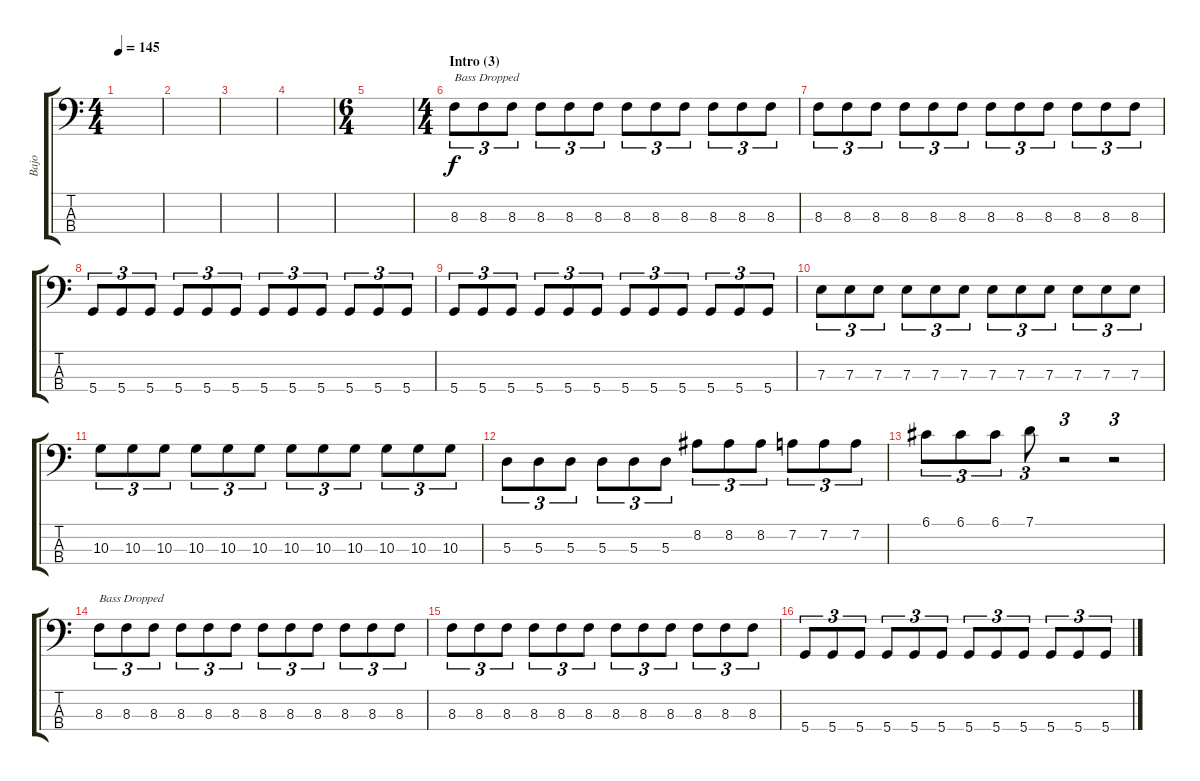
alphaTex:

\track ("Bajo" "Bajo") {instrument electricbassfinger}
\staff {score tabs}
\tuning (G2 D2 A1 D1) {hide}
\ts (4 4)
\tempo 145
\clef f4
\ks c
|
|
|
|
\ts (6 4)
|
\ts (4 4)
\section ("" "Intro (3)")
8.3.8{tu (3 2) txt "Bass Dropped"} 8.3.8{tu (3 2)} 8.3.8{tu (3 2)} 8.3.8{tu (3 2)} 8.3.8{tu (3 2)} 8.3.8{tu (3 2)} 8.3.8{tu (3 2)} 8.3.8{tu (3 2)} 8.3.8{tu (3 2)} 8.3.8{tu (3 2)} 8.3.8{tu (3 2)} 8.3.8{tu (3 2)} |
8.3.8{tu (3 2)} 8.3.8{tu (3 2)} 8.3.8{tu (3 2)} 8.3.8{tu (3 2)} 8.3.8{tu (3 2)} 8.3.8{tu (3 2)} 8.3.8{tu (3 2)} 8.3.8{tu (3 2)} 8.3.8{tu (3 2)} 8.3.8{tu (3 2)} 8.3.8{tu (3 2)} 8.3.8{tu (3 2)} |
5.4.8{tu (3 2)} 5.4.8{tu (3 2)} 5.4.8{tu (3 2)} 5.4.8{tu (3 2)} 5.4.8{tu (3 2)} 5.4.8{tu (3 2)} 5.4.8{tu (3 2)} 5.4.8{tu (3 2)} 5.4.8{tu (3 2)} 5.4.8{tu (3 2)} 5.4.8{tu (3 2)} 5.4.8{tu (3 2)} |
5.4.8{tu (3 2)} 5.4.8{tu (3 2)} 5.4.8{tu (3 2)} 5.4.8{tu (3 2)} 5.4.8{tu (3 2)} 5.4.8{tu (3 2)} 5.4.8{tu (3 2)} 5.4.8{tu (3 2)} 5.4.8{tu (3 2)} 5.4.8{tu (3 2)} 5.4.8{tu (3 2)} 5.4.8{tu (3 2)} |
7.3.8{tu (3 2)} 7.3.8{tu (3 2)} 7.3.8{tu (3 2)} 7.3.8{tu (3 2)} 7.3.8{tu (3 2)} 7.3.8{tu (3 2)} 7.3.8{tu (3 2)} 7.3.8{tu (3 2)} 7.3.8{tu (3 2)} 7.3.8{tu (3 2)} 7.3.8{tu (3 2)} 7.3.8{tu (3 2)} |
10.3.8{tu (3 2)} 10.3.8{tu (3 2)} 10.3.8{tu (3 2)} 10.3.8{tu (3 2)} 10.3.8{tu (3 2)} 10.3.8{tu (3 2)} 10.3.8{tu (3 2)} 10.3.8{tu (3 2)} 10.3.8{tu (3 2)} 10.3.8{tu (3 2)} 10.3.8{tu (3 2)} 10.3.8{tu (3 2)} |
5.3.8{tu (3 2)} 5.3.8{tu (3 2)} 5.3.8{tu (3 2)} 5.3.8{tu (3 2)} 5.3.8{tu (3 2)} 5.3.8{tu (3 2)} 8.2.8{tu (3 2)} 8.2.8{tu (3 2)} 8.2.8{tu (3 2)} 7.2.8{tu (3 2)} 7.2.8{tu (3 2)} 7.2.8{tu (3 2)} |
6.1.8{tu (3 2)} 6.1.8{tu (3 2)} 6.1.8{tu (3 2)} 7.1.8{tu (3 2)} r.2{tu (3 2)} r.2{tu (3 2)} |
8.3.8{tu (3 2) txt "Bass Dropped"} 8.3.8{tu (3 2)} 8.3.8{tu (3 2)} 8.3.8{tu (3 2)} 8.3.8{tu (3 2)} 8.3.8{tu (3 2)} 8.3.8{tu (3 2)} 8.3.8{tu (3 2)} 8.3.8{tu (3 2)} 8.3.8{tu (3 2)} 8.3.8{tu (3 2)} 8.3.8{tu (3 2)} |
8.3.8{tu (3 2)} 8.3.8{tu (3 2)} 8.3.8{tu (3 2)} 8.3.8{tu (3 2)} 8.3.8{tu (3 2)} 8.3.8{tu (3 2)} 8.3.8{tu (3 2)} 8.3.8{tu (3 2)} 8.3.8{tu (3 2)} 8.3.8{tu (3 2)} 8.3.8{tu (3 2)} 8.3.8{tu (3 2)} |
5.4.8{tu (3 2)} 5.4.8{tu (3 2)} 5.4.8{tu (3 2)} 5.4.8{tu (3 2)} 5.4.8{tu (3 2)} 5.4.8{tu (3 2)} 5.4.8{tu (3 2)} 5.4.8{tu (3 2)} 5.4.8{tu (3 2)} 5.4.8{tu (3 2)} 5.4.8{tu (3 2)} 5.4.8{tu (3 2)}
